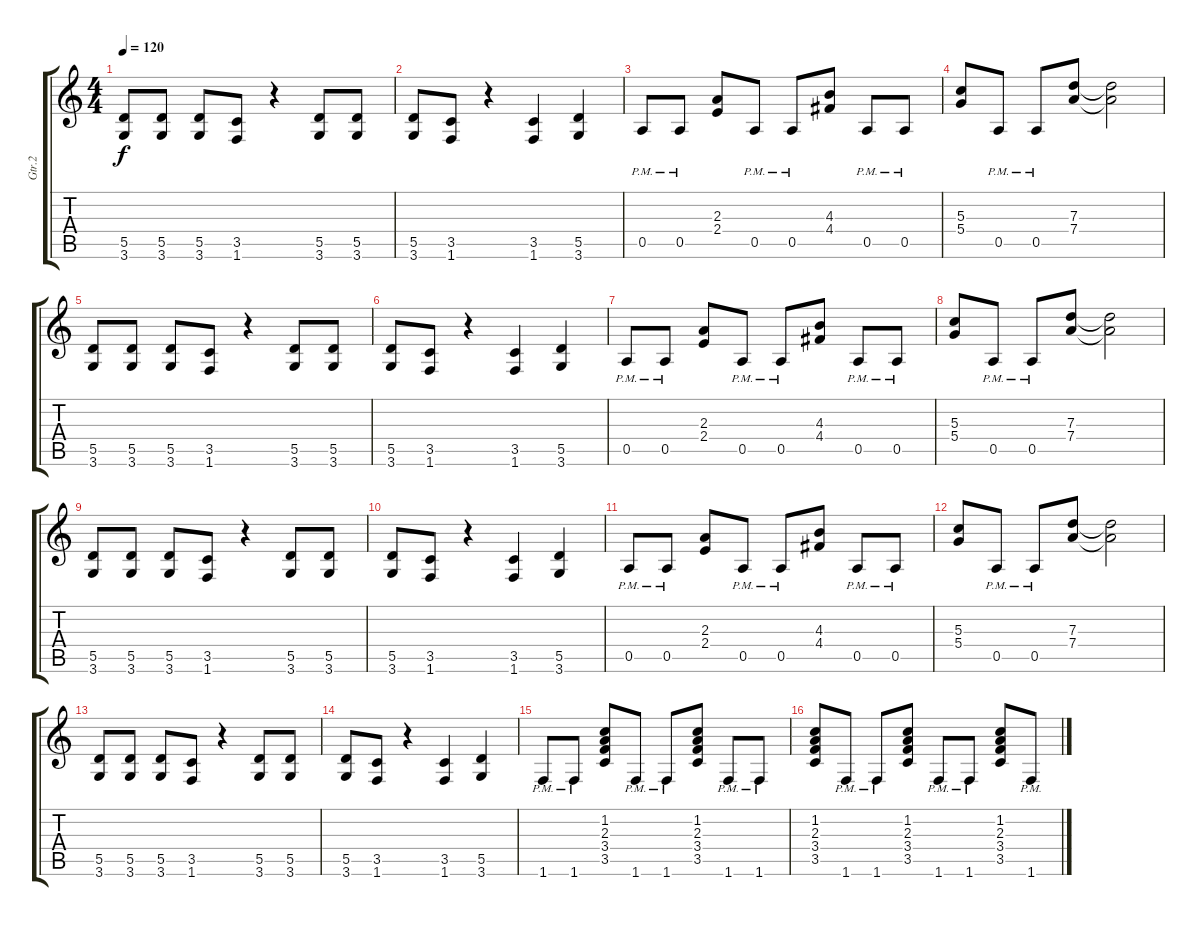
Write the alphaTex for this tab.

\track ("Gtr.2" "Gtr.2") {instrument overdrivenguitar}
\staff {score tabs}
\tuning (E4 B3 G3 D3 A2 E2) {hide}
\ts (4 4)
\tempo 120
\clef g2
\ks c
(5.5 3.6).8{dy f} (5.5 3.6).8 (5.5 3.6).8 (3.5 1.6).8 r.4 (5.5 3.6).8 (5.5 3.6).8 |
(5.5 3.6).8 (3.5 1.6).8 r.4 (3.5 1.6).4 (5.5 3.6).4 |
0.5{pm}.8 0.5{pm}.8 (2.3 2.4).8 0.5{pm}.8 0.5{pm}.8 (4.3 4.4).8 0.5{pm}.8 0.5{pm}.8 |
(5.3 5.4).8 0.5{pm}.8 0.5{pm}.8 (7.3 7.4).8 (7.3{t} 7.4{t}).2 |
(5.5 3.6).8 (5.5 3.6).8 (5.5 3.6).8 (3.5 1.6).8 r.4 (5.5 3.6).8 (5.5 3.6).8 |
(5.5 3.6).8 (3.5 1.6).8 r.4 (3.5 1.6).4 (5.5 3.6).4 |
0.5{pm}.8 0.5{pm}.8 (2.3 2.4).8 0.5{pm}.8 0.5{pm}.8 (4.3 4.4).8 0.5{pm}.8 0.5{pm}.8 |
(5.3 5.4).8 0.5{pm}.8 0.5{pm}.8 (7.3 7.4).8 (7.3{t} 7.4{t}).2 |
(5.5 3.6).8 (5.5 3.6).8 (5.5 3.6).8 (3.5 1.6).8 r.4 (5.5 3.6).8 (5.5 3.6).8 |
(5.5 3.6).8 (3.5 1.6).8 r.4 (3.5 1.6).4 (5.5 3.6).4 |
0.5{pm}.8 0.5{pm}.8 (2.3 2.4).8 0.5{pm}.8 0.5{pm}.8 (4.3 4.4).8 0.5{pm}.8 0.5{pm}.8 |
(5.3 5.4).8 0.5{pm}.8 0.5{pm}.8 (7.3 7.4).8 (7.3{t} 7.4{t}).2 |
(5.5 3.6).8 (5.5 3.6).8 (5.5 3.6).8 (3.5 1.6).8 r.4 (5.5 3.6).8 (5.5 3.6).8 |
(5.5 3.6).8 (3.5 1.6).8 r.4 (3.5 1.6).4 (5.5 3.6).4 |
1.6{pm}.8 1.6{pm}.8 (1.2 2.3 3.4 3.5).8 1.6{pm}.8 1.6{pm}.8 (1.2 2.3 3.4 3.5).8 1.6{pm}.8 1.6{pm}.8 |
(1.2 2.3 3.4 3.5).8 1.6{pm}.8 1.6{pm}.8 (1.2 2.3 3.4 3.5).8 1.6{pm}.8 1.6{pm}.8 (1.2 2.3 3.4 3.5).8 1.6{pm}.8
